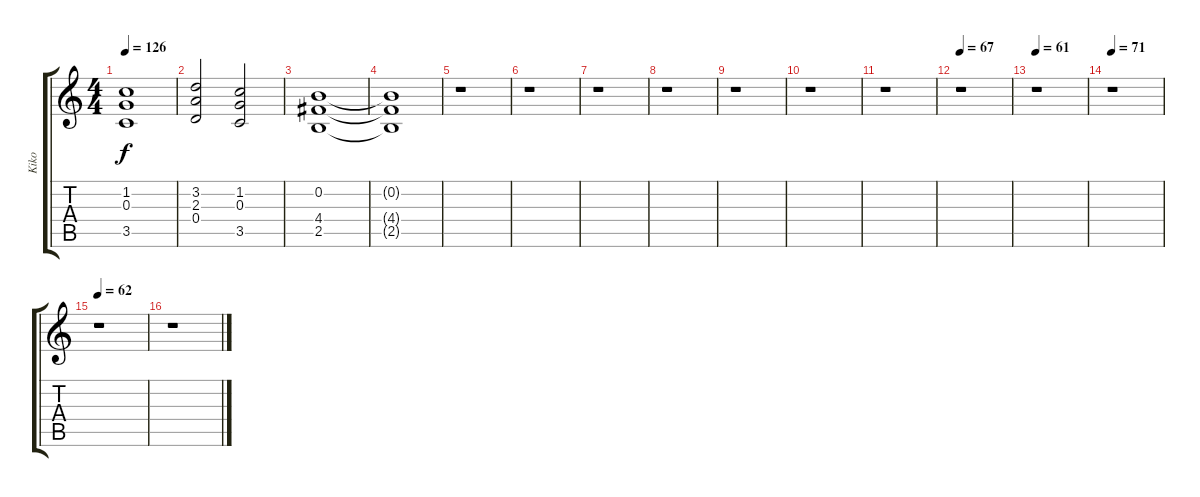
\track ("Kiko" "Kiko") {instrument distortionguitar}
\staff {score tabs}
\tuning (E4 B3 G3 D3 A2 E2) {hide}
\ts (4 4)
\tempo 126
\clef g2
\ks c
(1.2 0.3 3.5).1{dy f} |
(3.2 2.3 0.4).2 (1.2 0.3 3.5).2 |
(0.2 4.4 2.5).1 |
(0.2{t} 4.4{t} 2.5{t}).1 |
r.1 |
r.1 |
r.1 |
r.1 |
r.1 |
r.1 |
r.1 |
\tempo 67
r.1 |
\tempo 61
r.1 |
\tempo 71
r.1 |
\tempo 62
r.1 |
r.1
